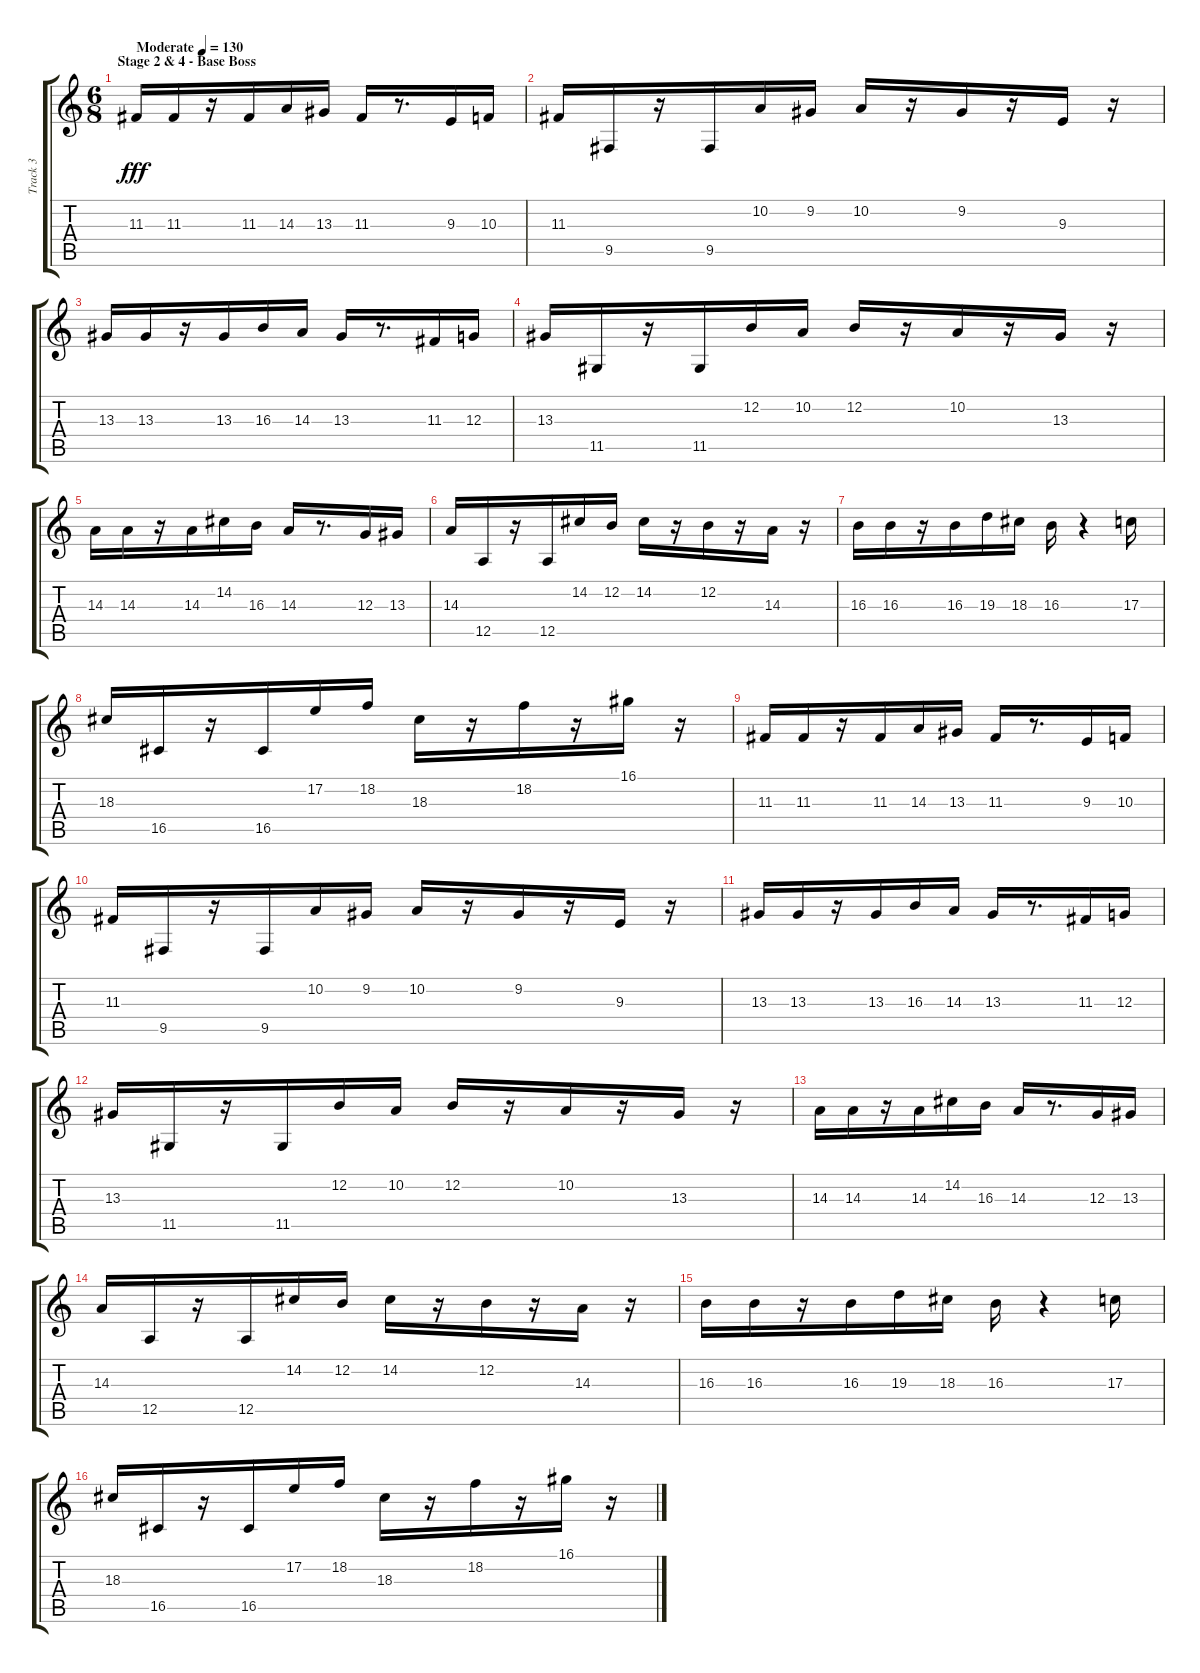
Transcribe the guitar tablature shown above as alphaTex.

\track ("Track 3" "Track 3") {instrument stringensemble1}
\staff {score tabs}
\tuning (E4 B3 G3 D3 A2 E2) {hide}
\ts (6 8)
\section ("" "Stage 2 & 4 - Base Boss")
\tempo (130 "Moderate")
\clef g2
\ks c
11.3.16{dy fff instrument stringensemble1} 11.3.16 r.16 11.3.16 14.3.16 13.3.16 11.3.16 r.8{d} 9.3.16 10.3.16 |
11.3.16 9.5.16 r.16 9.5.16 10.2.16 9.2.16 10.2.16 r.16 9.2.16 r.16 9.3.16 r.16 |
13.3.16 13.3.16 r.16 13.3.16 16.3.16 14.3.16 13.3.16 r.8{d} 11.3.16 12.3.16 |
13.3.16 11.5.16 r.16 11.5.16 12.2.16 10.2.16 12.2.16 r.16 10.2.16 r.16 13.3.16 r.16 |
14.3.16 14.3.16 r.16 14.3.16 14.2.16 16.3.16 14.3.16 r.8{d} 12.3.16 13.3.16 |
14.3.16 12.5.16 r.16 12.5.16 14.2.16 12.2.16 14.2.16 r.16 12.2.16 r.16 14.3.16 r.16 |
16.3.16 16.3.16 r.16 16.3.16 19.3.16 18.3.16 16.3.16 r.4 17.3.16 |
18.3.16 16.5.16 r.16 16.5.16 17.2.16 18.2.16 18.3.16 r.16 18.2.16 r.16 16.1.16 r.16 |
11.3.16 11.3.16 r.16 11.3.16 14.3.16 13.3.16 11.3.16 r.8{d} 9.3.16 10.3.16 |
11.3.16 9.5.16 r.16 9.5.16 10.2.16 9.2.16 10.2.16 r.16 9.2.16 r.16 9.3.16 r.16 |
13.3.16 13.3.16 r.16 13.3.16 16.3.16 14.3.16 13.3.16 r.8{d} 11.3.16 12.3.16 |
13.3.16 11.5.16 r.16 11.5.16 12.2.16 10.2.16 12.2.16 r.16 10.2.16 r.16 13.3.16 r.16 |
14.3.16 14.3.16 r.16 14.3.16 14.2.16 16.3.16 14.3.16 r.8{d} 12.3.16 13.3.16 |
14.3.16 12.5.16 r.16 12.5.16 14.2.16 12.2.16 14.2.16 r.16 12.2.16 r.16 14.3.16 r.16 |
16.3.16 16.3.16 r.16 16.3.16 19.3.16 18.3.16 16.3.16 r.4 17.3.16 |
18.3.16 16.5.16 r.16 16.5.16 17.2.16 18.2.16 18.3.16 r.16 18.2.16 r.16 16.1.16 r.16
